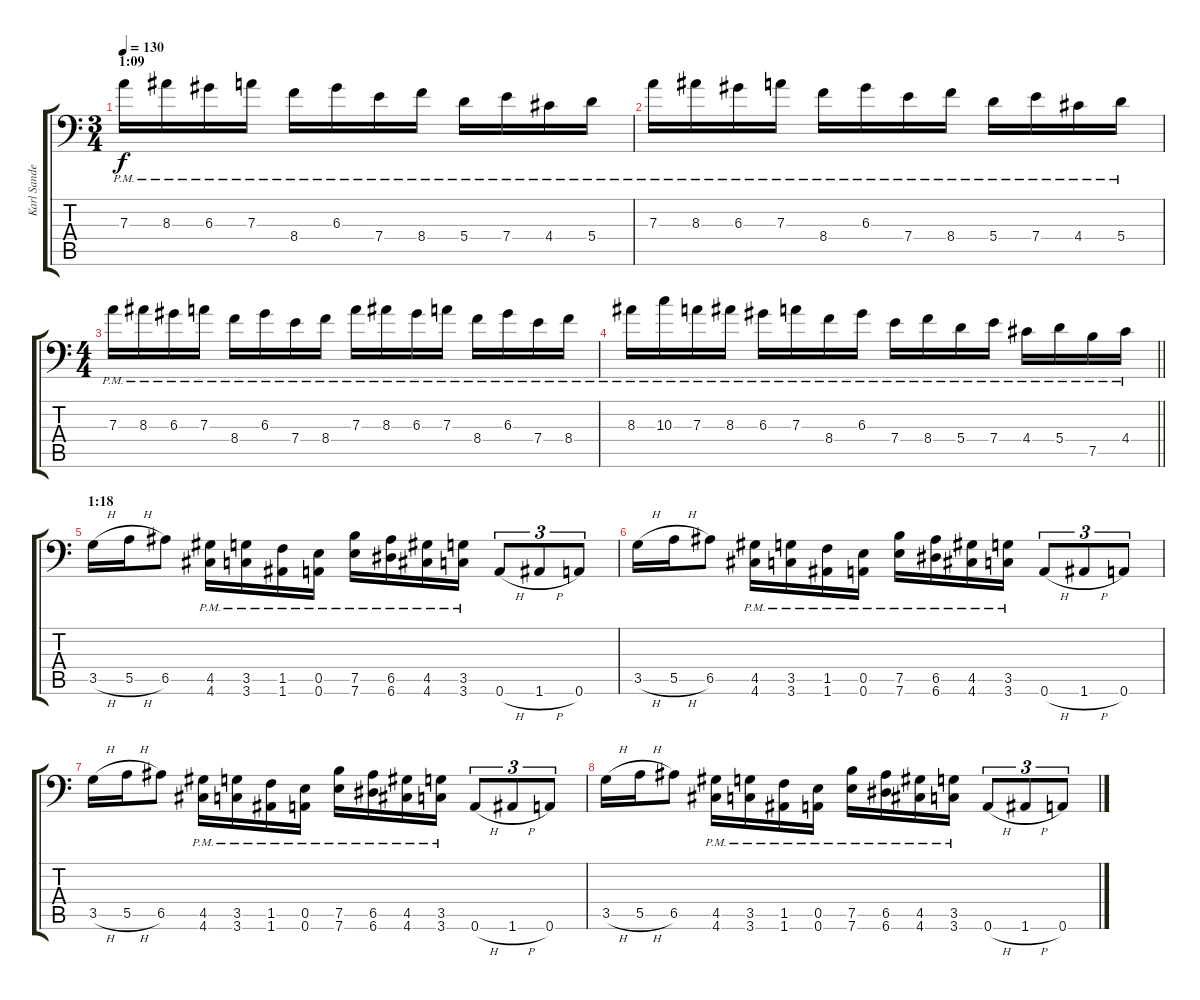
\track ("Karl Sanders" "Karl Sande") {instrument distortionguitar}
\staff {score tabs}
\tuning (B3 Gb3 D3 A2 E2 A1) {hide}
\ts (3 4)
\section ("" "1:09")
\tempo 130
\clef f4
\ks c
7.3{pm}.16{dy f} 8.3{pm}.16 6.3{pm}.16 7.3{pm}.16 8.4{pm}.16 6.3{pm}.16 7.4{pm}.16 8.4{pm}.16 5.4{pm}.16 7.4{pm}.16 4.4{pm}.16 5.4{pm}.16 |
7.3{pm}.16 8.3{pm}.16 6.3{pm}.16 7.3{pm}.16 8.4{pm}.16 6.3{pm}.16 7.4{pm}.16 8.4{pm}.16 5.4{pm}.16 7.4{pm}.16 4.4{pm}.16 5.4{pm}.16 |
\ts (4 4)
7.3{pm}.16 8.3{pm}.16 6.3{pm}.16 7.3{pm}.16 8.4{pm}.16 6.3{pm}.16 7.4{pm}.16 8.4{pm}.16 7.3{pm}.16 8.3{pm}.16 6.3{pm}.16 7.3{pm}.16 8.4{pm}.16 6.3{pm}.16 7.4{pm}.16 8.4{pm}.16 |
\barLineRight lightlight
8.3{pm}.16 10.3{pm}.16 7.3{pm}.16 8.3{pm}.16 6.3{pm}.16 7.3{pm}.16 8.4{pm}.16 6.3{pm}.16 7.4{pm}.16 8.4{pm}.16 5.4{pm}.16 7.4{pm}.16 4.4{pm}.16 5.4{pm}.16 7.5{pm}.16 4.4{pm}.16 |
\section ("" "1:18")
3.5{h}.16 5.5{h}.16 6.5.8 (4.5{pm} 4.6{pm}).16 (3.5{pm} 3.6{pm}).16 (1.5{pm} 1.6{pm}).16 (0.5{pm} 0.6{pm}).16 (7.5{pm} 7.6{pm}).16 (6.5{pm} 6.6{pm}).16 (4.5{pm} 4.6{pm}).16 (3.5{pm} 3.6{pm}).16 0.6{h}.8{tu (3 2)} 1.6{h}.8{tu (3 2)} 0.6.8{tu (3 2)} |
3.5{h}.16 5.5{h}.16 6.5.8 (4.5{pm} 4.6{pm}).16 (3.5{pm} 3.6{pm}).16 (1.5{pm} 1.6{pm}).16 (0.5{pm} 0.6{pm}).16 (7.5{pm} 7.6{pm}).16 (6.5{pm} 6.6{pm}).16 (4.5{pm} 4.6{pm}).16 (3.5{pm} 3.6{pm}).16 0.6{h}.8{tu (3 2)} 1.6{h}.8{tu (3 2)} 0.6.8{tu (3 2)} |
3.5{h}.16 5.5{h}.16 6.5.8 (4.5{pm} 4.6{pm}).16 (3.5{pm} 3.6{pm}).16 (1.5{pm} 1.6{pm}).16 (0.5{pm} 0.6{pm}).16 (7.5{pm} 7.6{pm}).16 (6.5{pm} 6.6{pm}).16 (4.5{pm} 4.6{pm}).16 (3.5{pm} 3.6{pm}).16 0.6{h}.8{tu (3 2)} 1.6{h}.8{tu (3 2)} 0.6.8{tu (3 2)} |
3.5{h}.16 5.5{h}.16 6.5.8 (4.5{pm} 4.6{pm}).16 (3.5{pm} 3.6{pm}).16 (1.5{pm} 1.6{pm}).16 (0.5{pm} 0.6{pm}).16 (7.5{pm} 7.6{pm}).16 (6.5{pm} 6.6{pm}).16 (4.5{pm} 4.6{pm}).16 (3.5{pm} 3.6{pm}).16 0.6{h}.8{tu (3 2)} 1.6{h}.8{tu (3 2)} 0.6.8{tu (3 2)}
